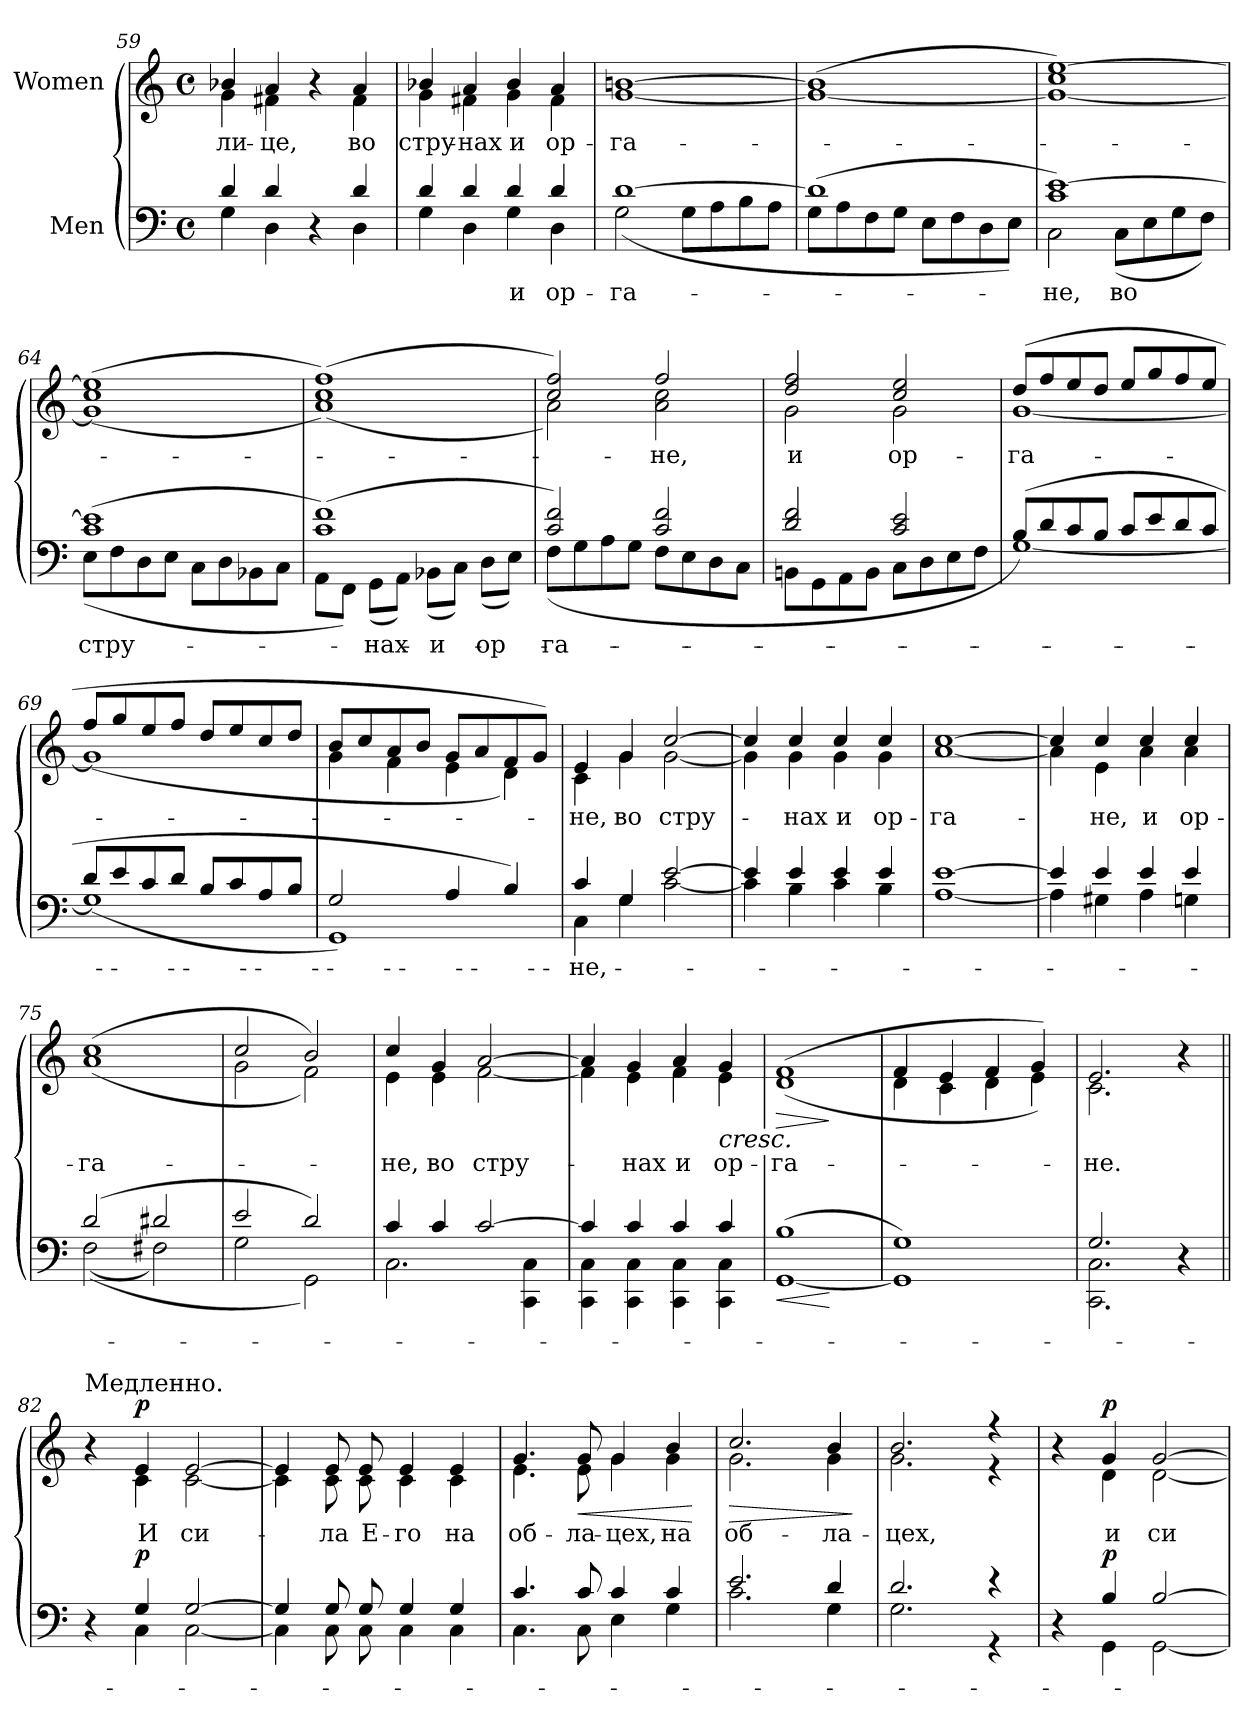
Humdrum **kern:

**kern	**text	**dynam	**kern	**text	**dynam
*part2	*part2	*part2	*part1	*part1	*part1
*staff2	*staff2	*staff2	*staff1	*staff1	*staff1
*I"Men	*	*	*I"Women	*	*
*clefF4	*	*	*clefG2	*	*
*k[]	*	*	*k[]	*	*
*M4/4	*	*	*M4/4	*	*
*met(c)	*	*	*met(c)	*	*
=59	=59	=59	=59	=59	=59
*^	*	*	*^	*	*
!	!	!	!	!	!	!LO:LY:b	!
4d/	4G\	.	.	4b-X/	4g\	ли-	.
!	!	!	!	!	!	!LO:LY:b	!
4d/	4D\	.	.	4a/	4f#X\	-це,	.
4r	4ryy	.	.	4r	4ryy	.	.
!	!	!	!	!	!	!LO:LY:b	!
4d/	4D\	.	.	4a/	4f#\	во	.
=60	=60	=60	=60	=60	=60	=60	=60
!	!	!	!	!	!	!LO:LY:b	!
4d/	4G\	.	.	4b-X/	4g\	стру-	.
!	!	!	!	!	!	!LO:LY:b	!
4d/	4D\	.	.	4a/	4f#X\	-нах	.
!	!	!LO:LY:b	!	!	!	!LO:LY:b	!
4d/	4G\	и	.	4b-/	4g\	и	.
!	!	!LO:LY:b	!	!	!	!LO:LY:b	!
4d/	4D\	ор-	.	4a/	4f#\	ор-	.
!!LO:LB:g=z	!!
=61	=61	=61	=61	=61	=61	=61	=61
!	!	!LO:LY:b	!	!	!	!LO:LY:b	!
[1d	(<2G\	-га-	.	[1bn	[1g	-га-	.
.	8G\L	.	.	.	.	.	.
.	8A\	.	.	.	.	.	.
.	8B\	.	.	.	.	.	.
.	8A\J	.	.	.	.	.	.
=62	=62	=62	=62	=62	=62	=62	=62
(>1d]	8G\L	.	.	(>1b]	1g_	.	.
.	8A\	.	.	.	.	.	.
.	8F\	.	.	.	.	.	.
.	8G\J	.	.	.	.	.	.
.	8E\L	.	.	.	.	.	.
.	8F\	.	.	.	.	.	.
.	8D\	.	.	.	.	.	.
.	8E\J)	.	.	.	.	.	.
=63	=63	=63	=63	=63	=63	=63	=63
!	!	!LO:LY:b	!	!	!	!	!
1c [1e)	2C\	-не,	.	1cc [1ee)	1g_	.	.
!	!	!LO:LY:b	!	!	!	!	!
.	(>8C\L	во	.	.	.	.	.
.	8E\	.	.	.	.	.	.
.	8G\	.	.	.	.	.	.
.	8F\J)	.	.	.	.	.	.
=64	=64	=64	=64	=64	=64	=64	=64
!	!	!LO:LY:b	!	!	!	!	!
(>1c 1e]	(<8E\L	стру-	.	(>1cc 1ee]	(<1g]	.	.
.	8F\	.	.	.	.	.	.
.	8D\	.	.	.	.	.	.
.	8E\J	.	.	.	.	.	.
.	8C\L	.	.	.	.	.	.
.	8D\	.	.	.	.	.	.
.	8BB-X\	.	.	.	.	.	.
.	8C\J	.	.	.	.	.	.
=65	=65	=65	=65	=65	=65	=65	=65
(>1c 1f)	8AA\L	.	.	(>1ff)	(<1a 1cc)	.	.
.	8FF\J)	.	.	.	.	.	.
!	!	!LO:LY:b	!	!	!	!	!
.	(<8GG\L	-нах	.	.	.	.	.
.	8AA\J)	.	.	.	.	.	.
!	!	!LO:LY:b	!	!	!	!	!
.	(<8BB-X\L	и	.	.	.	.	.
.	8C\J)	.	.	.	.	.	.
!	!	!LO:LY:b	!	!	!	!	!
.	(<8D\L	ор-	.	.	.	.	.
.	8E\J)	.	.	.	.	.	.
!!LO:LB:g=z	!!
=66	=66	=66	=66	=66	=66	=66	=66
!	!	!LO:LY:b	!	!	!	!	!
2c/ 2f/)	(<8F\L	-га-	.	2cc/ 2ff/)	2a\)	.	.
.	8G\	.	.	.	.	.	.
.	8A\	.	.	.	.	.	.
.	8G\J	.	.	.	.	.	.
!	!	!	!	!	!	!LO:LY:b	!
2c/ 2f/	8F\L	.	.	2ff/	2a\ 2cc\	-не,	.
.	8E\	.	.	.	.	.	.
.	8D\	.	.	.	.	.	.
.	8C\J	.	.	.	.	.	.
=67	=67	=67	=67	=67	=67	=67	=67
!	!	!	!	!	!	!LO:LY:b	!
2d/ 2f/	8BBn\L	.	.	2dd/ 2ff/	2g\	и	.
.	8GG\	.	.	.	.	.	.
.	8AA\	.	.	.	.	.	.
.	8BB\J	.	.	.	.	.	.
!	!	!	!	!	!	!LO:LY:b	!
2c/ 2e/	8C\L	.	.	2cc/ 2ee/	2g\	ор-	.
.	8D\	.	.	.	.	.	.
.	8E\	.	.	.	.	.	.
.	8F\J	.	.	.	.	.	.
=68	=68	=68	=68	=68	=68	=68	=68
!	!	!	!	!	!	!LO:LY:b	!
(>8B/L)	[1G	.	.	(>8dd/L	[1g	-га-	.
8d/	.	.	.	8ff/	.	.	.
8c/	.	.	.	8ee/	.	.	.
8B/J	.	.	.	8dd/J	.	.	.
8c/L	.	.	.	8ee/L	.	.	.
8e/	.	.	.	8gg/	.	.	.
8d/	.	.	.	8ff/	.	.	.
8c/J	.	.	.	8ee/J	.	.	.
=69	=69	=69	=69	=69	=69	=69	=69
8d/L	(<1G]	.	.	8ff/L	(<1g]	.	.
8e/	.	.	.	8gg/	.	.	.
8c/	.	.	.	8ee/	.	.	.
8d/J	.	.	.	8ff/J	.	.	.
8B/L	.	.	.	8dd/L	.	.	.
8c/	.	.	.	8ee/	.	.	.
8A/	.	.	.	8cc/	.	.	.
8B/J	.	.	.	8dd/J	.	.	.
!!LO:LB:g=z	!!
=70	=70	=70	=70	=70	=70	=70	=70
2G/	1GG)	.	.	8b/L	4g\	.	.
.	.	.	.	8cc/	.	.	.
.	.	.	.	8a/	4f\	.	.
.	.	.	.	8b/J	.	.	.
4A/	.	.	.	8g/L	4e\	.	.
.	.	.	.	8a/	.	.	.
4B/)	.	.	.	8f/	4d\)	.	.
.	.	.	.	8g/J)	.	.	.
=71	=71	=71	=71	=71	=71	=71	=71
!	!	!LO:LY:b	!	!	!	!LO:LY:b	!
4c/	4C\	не,	.	4e/	4c\	-не,	.
!	!	!	!	!	!	!LO:LY:b	!
4G/	4G\	.	.	4g/	4g\	во	.
!	!	!	!	!	!	!LO:LY:b	!
[2e/	[2c\	.	.	[2cc/	[2g\	стру-	.
=72	=72	=72	=72	=72	=72	=72	=72
4e/]	4c\]	.	.	4cc/]	4g\]	.	.
!	!	!	!	!	!	!LO:LY:b	!
4e/	4B\	.	.	4cc/	4g\	-нах	.
!	!	!	!	!	!	!LO:LY:b	!
4e/	4c\	.	.	4cc/	4g\	и	.
!	!	!	!	!	!	!LO:LY:b	!
4e/	4B\	.	.	4cc/	4g\	ор-	.
=73	=73	=73	=73	=73	=73	=73	=73
!	!	!	!	!	!	!LO:LY:b	!
[1e	[1A	.	.	[1cc	[1a	-га-	.
=74	=74	=74	=74	=74	=74	=74	=74
4e/]	4A\]	.	.	4cc/]	4a\]	.	.
!	!	!	!	!	!	!LO:LY:b	!
4e/	4G#X\	.	.	4cc/	4e\	-не,	.
!	!	!	!	!	!	!LO:LY:b	!
4e/	4A\	.	.	4cc/	4a\	и	.
!	!	!	!	!	!	!LO:LY:b	!
4e/	4Gn\	.	.	4cc/	4a\	ор-	.
!!LO:PB:g=z	!!
=75	=75	=75	=75	=75	=75	=75	=75
!	!	!	!	!	!	!LO:LY:b	!
(>2d/	(<(<2F\	.	.	(>1cc	(<1a	-га-	.
2d#X/	2F#X\)	.	.	.	.	.	.
=76	=76	=76	=76	=76	=76	=76	=76
2e/	2G\	.	.	2cc/	2g\	.	.
2d/)	2GG\)	.	.	2b/)	2f\)	.	.
=77	=77	=77	=77	=77	=77	=77	=77
!	!	!	!	!	!	!LO:LY:b	!
4c/	2.C\	.	.	4cc/	4e\	-не,	.
!	!	!	!	!	!	!LO:LY:b	!
4c/	.	.	.	4g/	4e\	во	.
!	!	!	!	!	!	!LO:LY:b	!
[2c/	.	.	.	[2a/	[2f\	стру-	.
.	4CC\ 4C\	.	.	.	.	.	.
=78	=78	=78	=78	=78	=78	=78	=78
4c/]	4CC\ 4C\	.	.	4a/]	4f\]	.	.
!	!	!	!	!	!	!LO:LY:b	!
4c/	4CC\ 4C\	.	.	4g/	4e\	-нах	.
!	!	!	!	!	!	!LO:LY:b	!
4c/	4CC\ 4C\	.	.	4a/	4f\	и	.
!	!	!	!	!	!	!LO:LY:b	!LO:HP:b
4c/	4CC\ 4C\	.	.	4g/	4e\	ор-	<
=79	=79	=79	=79	=79	=79	=79	=79
!	!	!	!LO:HP:b	!	!	!	!
!	!	!	!LO:HP:n=1:b	!	!	!LO:LY:b	!LO:HP:b
(>1B	[1GG	.	< >	(>1f	(<1d	-га-	>
*v	*v	*	*	*	*	*	*
*	*	*	*v	*v	*	*
.	.	[	.	.	[ ]
=80	=80	=80	=80	=80	=80
*^	*	*	*^	*	*
1G)	1GG]	.	.	4f/	4d\	.	.
.	.	.	.	4e/	4c\	.	.
.	.	.	.	4f/	4d\	.	.
.	.	.	.	4g/))	4e\	.	.
*v	*v	*	*	*	*	*	*
*	*	*	*v	*v	*	*
.	.	]	.	.	.
=81	=81	=81	=81	=81	=81
*^	*	*	*^	*	*
!	!	!	!	!	!	!LO:LY:b	!
2.G/	2.CC\ 2.C\	.	.	2.e/	2.c\	-не.	.
4r	4ryy	.	.	4r	4ryy	.	.
!!LO:LB:g=z	!!
=82||	=82||	=82||	=82||	=82||	=82||	=82||	=82||
!	!	!	!	!LO:TX:a:t=Медленно.	!	!	!
4r	4ryy	.	.	4r	4ryy	.	.
!	!	!	!LO:DY:b	!	!	!LO:LY:b	!LO:DY:b
4G/	4C\	.	p	4e/	4c\	И	p
!	!	!	!	!	!	!LO:LY:b	!
[2G/	[2C\	.	.	[2e/	[2c\	си-	.
=83	=83	=83	=83	=83	=83	=83	=83
4G/]	4C\]	.	.	4e/]	4c\]	.	.
!	!	!	!	!	!	!LO:LY:b	!
8G/	8C\	.	.	8e/	8c\	-ла	.
!	!	!	!	!	!	!LO:LY:b	!
8G/	8C\	.	.	8e/	8c\	Е-	.
!	!	!	!	!	!	!LO:LY:b	!
4G/	4C\	.	.	4e/	4c\	-го	.
!	!	!	!	!	!	!LO:LY:b	!
4G/	4C\	.	.	4e/	4c\	на	.
=84	=84	=84	=84	=84	=84	=84	=84
!	!	!	!	!	!	!LO:LY:b	!
4.c/	4.C\	.	.	4.g/	4.e\	об-	.
!	!	!	!	!	!	!LO:LY:b	!LO:HP:b
8c/	8C\	.	.	8g/	8e\	-ла-	<
!	!	!	!	!	!	!LO:LY:b	!
4c/	4E\	.	.	4g/	4g\	-цех,	.
!	!	!	!	!	!	!LO:LY:b	!
4c/	4G\	.	.	4b/	4g\	на	.
*v	*v	*	*	*	*	*	*
*	*	*	*v	*v	*	*
.	.	.	.	.	[
=85	=85	=85	=85	=85	=85
*^	*	*	*	*	*
!	!	!	!	!	!LO:LY:b	!LO:HP:b
*	*	*	*	*^	*	*
2.e/	2.c\	.	.	2.cc/	2.g\	об-	>
!	!	!	!	!	!	!LO:LY:b	!
4d/	4G\	.	.	4b/	4g\	-ла-	.
*v	*v	*	*	*	*	*	*
*	*	*	*v	*v	*	*
.	.	.	.	.	]
=86	=86	=86	=86	=86	=86
*^	*	*	*^	*	*
!	!	!	!	!	!	!LO:LY:b	!
2.d/	2.G\	.	.	2.b/	2.g\	-цех,	.
4r	4r	.	.	4r	4r	.	.
!!LO:LB:g=z	!!
=87	=87	=87	=87	=87	=87	=87	=87
4r	4ryy	.	.	4r	4ryy	.	.
!	!	!	!LO:DY:b	!	!	!LO:LY:b	!LO:DY:a
4B/	4GG\	.	p	4g/	4d\	и	p
!	!	!	!	!	!	!LO:LY:b	!
[2B/	[2GG\	.	.	[2g/	[2d\	си-	.
*v	*v	*	*	*	*	*	*
*	*	*	*v	*v	*	*
=	=	=	=	=	=
*-	*-	*-	*-	*-	*-
